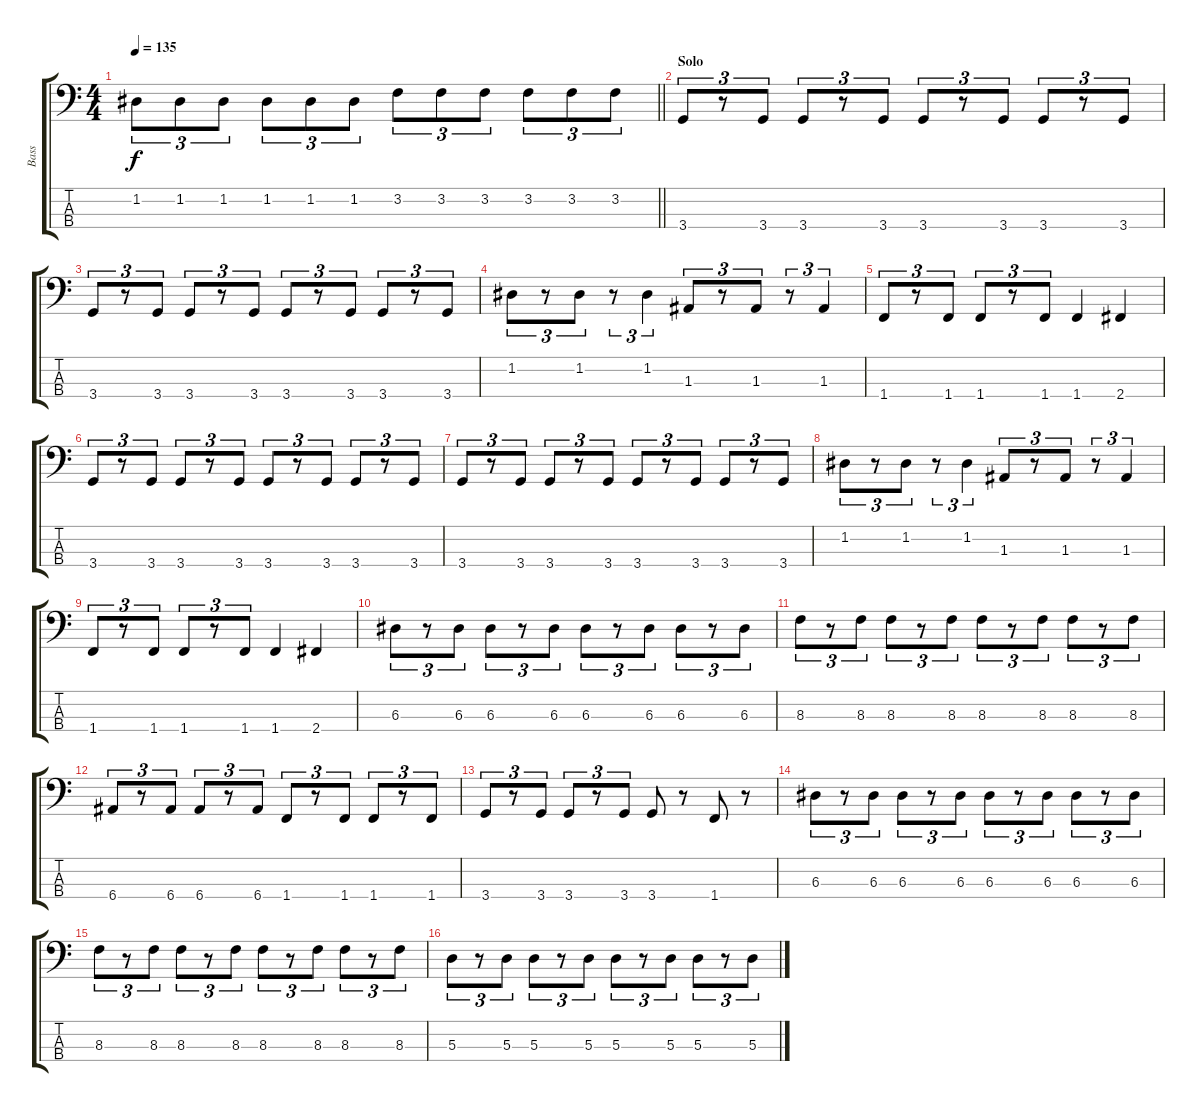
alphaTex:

\track ("Bass" "Bass") {instrument electricbassfinger}
\staff {score tabs}
\tuning (G2 D2 A1 E1) {hide}
\ts (4 4)
\tempo 135
\clef f4
\barLineRight lightlight
\ks c
1.2.8{tu (3 2) dy f} 1.2.8{tu (3 2)} 1.2.8{tu (3 2)} 1.2.8{tu (3 2)} 1.2.8{tu (3 2)} 1.2.8{tu (3 2)} 3.2.8{tu (3 2)} 3.2.8{tu (3 2)} 3.2.8{tu (3 2)} 3.2.8{tu (3 2)} 3.2.8{tu (3 2)} 3.2.8{tu (3 2)} |
\section ("" "Solo")
3.4.8{tu (3 2)} r.8{tu (3 2)} 3.4.8{tu (3 2)} 3.4.8{tu (3 2)} r.8{tu (3 2)} 3.4.8{tu (3 2)} 3.4.8{tu (3 2)} r.8{tu (3 2)} 3.4.8{tu (3 2)} 3.4.8{tu (3 2)} r.8{tu (3 2)} 3.4.8{tu (3 2)} |
3.4.8{tu (3 2)} r.8{tu (3 2)} 3.4.8{tu (3 2)} 3.4.8{tu (3 2)} r.8{tu (3 2)} 3.4.8{tu (3 2)} 3.4.8{tu (3 2)} r.8{tu (3 2)} 3.4.8{tu (3 2)} 3.4.8{tu (3 2)} r.8{tu (3 2)} 3.4.8{tu (3 2)} |
1.2.8{tu (3 2)} r.8{tu (3 2)} 1.2.8{tu (3 2)} r.8{tu (3 2)} 1.2.4{tu (3 2)} 1.3.8{tu (3 2)} r.8{tu (3 2)} 1.3.8{tu (3 2)} r.8{tu (3 2)} 1.3.4{tu (3 2)} |
1.4.8{tu (3 2)} r.8{tu (3 2)} 1.4.8{tu (3 2)} 1.4.8{tu (3 2)} r.8{tu (3 2)} 1.4.8{tu (3 2)} 1.4.4 2.4.4 |
3.4.8{tu (3 2)} r.8{tu (3 2)} 3.4.8{tu (3 2)} 3.4.8{tu (3 2)} r.8{tu (3 2)} 3.4.8{tu (3 2)} 3.4.8{tu (3 2)} r.8{tu (3 2)} 3.4.8{tu (3 2)} 3.4.8{tu (3 2)} r.8{tu (3 2)} 3.4.8{tu (3 2)} |
3.4.8{tu (3 2)} r.8{tu (3 2)} 3.4.8{tu (3 2)} 3.4.8{tu (3 2)} r.8{tu (3 2)} 3.4.8{tu (3 2)} 3.4.8{tu (3 2)} r.8{tu (3 2)} 3.4.8{tu (3 2)} 3.4.8{tu (3 2)} r.8{tu (3 2)} 3.4.8{tu (3 2)} |
1.2.8{tu (3 2)} r.8{tu (3 2)} 1.2.8{tu (3 2)} r.8{tu (3 2)} 1.2.4{tu (3 2)} 1.3.8{tu (3 2)} r.8{tu (3 2)} 1.3.8{tu (3 2)} r.8{tu (3 2)} 1.3.4{tu (3 2)} |
1.4.8{tu (3 2)} r.8{tu (3 2)} 1.4.8{tu (3 2)} 1.4.8{tu (3 2)} r.8{tu (3 2)} 1.4.8{tu (3 2)} 1.4.4 2.4.4 |
6.3.8{tu (3 2)} r.8{tu (3 2)} 6.3.8{tu (3 2)} 6.3.8{tu (3 2)} r.8{tu (3 2)} 6.3.8{tu (3 2)} 6.3.8{tu (3 2)} r.8{tu (3 2)} 6.3.8{tu (3 2)} 6.3.8{tu (3 2)} r.8{tu (3 2)} 6.3.8{tu (3 2)} |
8.3.8{tu (3 2)} r.8{tu (3 2)} 8.3.8{tu (3 2)} 8.3.8{tu (3 2)} r.8{tu (3 2)} 8.3.8{tu (3 2)} 8.3.8{tu (3 2)} r.8{tu (3 2)} 8.3.8{tu (3 2)} 8.3.8{tu (3 2)} r.8{tu (3 2)} 8.3.8{tu (3 2)} |
6.4.8{tu (3 2)} r.8{tu (3 2)} 6.4.8{tu (3 2)} 6.4.8{tu (3 2)} r.8{tu (3 2)} 6.4.8{tu (3 2)} 1.4.8{tu (3 2)} r.8{tu (3 2)} 1.4.8{tu (3 2)} 1.4.8{tu (3 2)} r.8{tu (3 2)} 1.4.8{tu (3 2)} |
3.4.8{tu (3 2)} r.8{tu (3 2)} 3.4.8{tu (3 2)} 3.4.8{tu (3 2)} r.8{tu (3 2)} 3.4.8{tu (3 2)} 3.4.8 r.8 1.4.8 r.8 |
6.3.8{tu (3 2)} r.8{tu (3 2)} 6.3.8{tu (3 2)} 6.3.8{tu (3 2)} r.8{tu (3 2)} 6.3.8{tu (3 2)} 6.3.8{tu (3 2)} r.8{tu (3 2)} 6.3.8{tu (3 2)} 6.3.8{tu (3 2)} r.8{tu (3 2)} 6.3.8{tu (3 2)} |
8.3.8{tu (3 2)} r.8{tu (3 2)} 8.3.8{tu (3 2)} 8.3.8{tu (3 2)} r.8{tu (3 2)} 8.3.8{tu (3 2)} 8.3.8{tu (3 2)} r.8{tu (3 2)} 8.3.8{tu (3 2)} 8.3.8{tu (3 2)} r.8{tu (3 2)} 8.3.8{tu (3 2)} |
5.3.8{tu (3 2)} r.8{tu (3 2)} 5.3.8{tu (3 2)} 5.3.8{tu (3 2)} r.8{tu (3 2)} 5.3.8{tu (3 2)} 5.3.8{tu (3 2)} r.8{tu (3 2)} 5.3.8{tu (3 2)} 5.3.8{tu (3 2)} r.8{tu (3 2)} 5.3.8{tu (3 2)}
